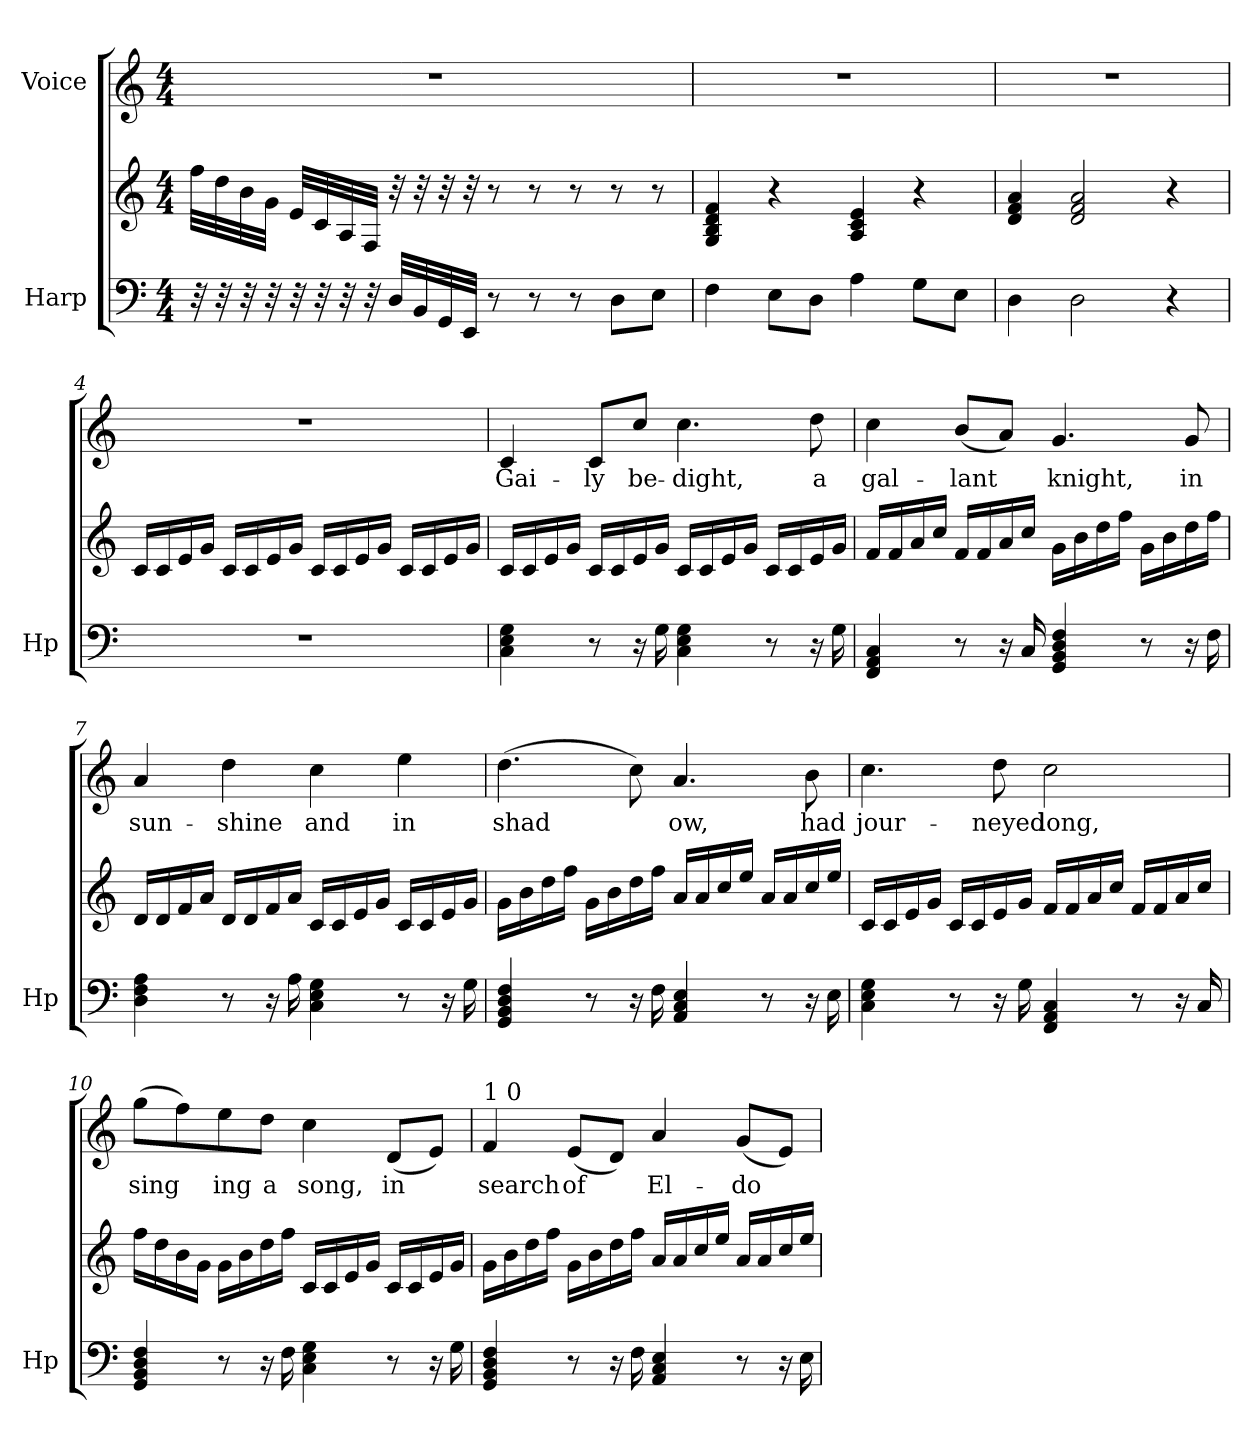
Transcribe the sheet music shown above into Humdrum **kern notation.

**kern	**kern	**kern	**text
*part2	*part2	*part1	*part1
*staff3	*staff2	*staff1	*staff1
*I"Harp	*	*I"Voice	*
*I'Hp	*	*	*
*clefF4	*clefG2	*clefG2	*
*k[]	*k[]	*k[]	*
*C:	*C:	*C:	*
*M4/4	*M4/4	*M4/4	*
*MM60	*MM60	*MM60	*
=1	=1	=1	=1
32rC	32ff\LLL	1r	.
32rC	32dd\	.	.
32rC	32b\	.	.
32rC	32g\JJJ	.	.
32rC	32e/LLL	.	.
32rC	32c/	.	.
32rC	32A/	.	.
32rC	32F/JJJ	.	.
32D/LLL	32ra	.	.
32BB/	32ra	.	.
32GG/	32ra	.	.
32EE/JJJ	32ra	.	.
8r	8r	.	.
8r	8r	.	.
8r	8r	.	.
8D\L	8r	.	.
8E\J	8r	.	.
=2	=2	=2	=2
4F\	4G/ 4B/ 4d/ 4f/	1r	.
8E\L	4r	.	.
8D\J	.	.	.
4A\	4A/ 4c/ 4e/	.	.
8G\L	4r	.	.
8E\J	.	.	.
=3	=3	=3	=3
4D\	4d/ 4f/ 4a/	1r	.
2D\	2d/ 2f/ 2a/	.	.
4r	4r	.	.
=4	=4	=4	=4
1r	16c/LL	1r	.
.	16c/	.	.
.	16e/	.	.
.	16g/JJ	.	.
.	16c/LL	.	.
.	16c/	.	.
.	16e/	.	.
.	16g/JJ	.	.
.	16c/LL	.	.
.	16c/	.	.
.	16e/	.	.
.	16g/JJ	.	.
.	16c/LL	.	.
.	16c/	.	.
.	16e/	.	.
.	16g/JJ	.	.
!!LO:LB:g=z
=5	=5	=5	=5
!	!	!	!LO:LY:b
4C\ 4E\ 4G\	16c/LL	4c/	Gai-
.	16c/	.	.
.	16e/	.	.
.	16g/JJ	.	.
!	!	!	!LO:LY:b
8r	16c/LL	8c/L	-ly
.	16c/	.	.
!	!	!	!LO:LY:b
16rC	16e/	8cc/J	be-
16G\	16g/JJ	.	.
!	!	!	!LO:LY:b
4C\ 4E\ 4G\	16c/LL	4.cc\	-dight,
.	16c/	.	.
.	16e/	.	.
.	16g/JJ	.	.
8r	16c/LL	.	.
.	16c/	.	.
!	!	!	!LO:LY:b
16rC	16e/	8dd\	a
16G\	16g/JJ	.	.
=6	=6	=6	=6
!	!	!	!LO:LY:b
4FF/ 4AA/ 4C/	16f/LL	4cc\	gal-
.	16f/	.	.
.	16a/	.	.
.	16cc/JJ	.	.
!	!	!	!LO:LY:b
8r	16f/LL	(<8b/L	-lant
.	16f/	.	.
16rC	16a/	8a/J)	.
16C/	16cc/JJ	.	.
!	!	!	!LO:LY:b
4GG/ 4BB/ 4D/ 4F/	16g\LL	4.g/	knight,
.	16b\	.	.
.	16dd\	.	.
.	16ff\JJ	.	.
8r	16g\LL	.	.
.	16b\	.	.
!	!	!	!LO:LY:b
16rC	16dd\	8g/	in
16F\	16ff\JJ	.	.
!!LO:LB:g=z
=7	=7	=7	=7
!	!	!	!LO:LY:b
4D\ 4F\ 4A\	16d/LL	4a/	sun-
.	16d/	.	.
.	16f/	.	.
.	16a/JJ	.	.
!	!	!	!LO:LY:b
8r	16d/LL	4dd\	-shine
.	16d/	.	.
16rC	16f/	.	.
16A\	16a/JJ	.	.
!	!	!	!LO:LY:b
4C\ 4E\ 4G\	16c/LL	4cc\	and
.	16c/	.	.
.	16e/	.	.
.	16g/JJ	.	.
!	!	!	!LO:LY:b
8r	16c/LL	4ee\	in
.	16c/	.	.
16rC	16e/	.	.
16G\	16g/JJ	.	.
=8	=8	=8	=8
!	!	!	!LO:LY:b
4GG/ 4BB/ 4D/ 4F/	16g\LL	(>4.dd\	shad
.	16b\	.	.
.	16dd\	.	.
.	16ff\JJ	.	.
8r	16g\LL	.	.
.	16b\	.	.
16rC	16dd\	8cc\)	.
16F\	16ff\JJ	.	.
!	!	!	!LO:LY:b
4AA/ 4C/ 4E/	16a/LL	4.a/	ow,
.	16a/	.	.
.	16cc/	.	.
.	16ee/JJ	.	.
8r	16a/LL	.	.
.	16a/	.	.
!	!	!	!LO:LY:b
16rC	16cc/	8b\	had
16E\	16ee/JJ	.	.
!!LO:PB:g=z
=9	=9	=9	=9
!	!	!	!LO:LY:b
4C\ 4E\ 4G\	16c/LL	4.cc\	jour-
.	16c/	.	.
.	16e/	.	.
.	16g/JJ	.	.
8r	16c/LL	.	.
.	16c/	.	.
!	!	!	!LO:LY:b
16rC	16e/	8dd\	-neyed
16G\	16g/JJ	.	.
!	!	!	!LO:LY:b
4FF/ 4AA/ 4C/	16f/LL	2cc\	long,
.	16f/	.	.
.	16a/	.	.
.	16cc/JJ	.	.
8r	16f/LL	.	.
.	16f/	.	.
16rC	16a/	.	.
16C/	16cc/JJ	.	.
=10	=10	=10	=10
!	!	!	!LO:LY:b
4GG/ 4BB/ 4D/ 4F/	16ff\LL	(>8gg\L	sing
.	16dd\	.	.
.	16b\	8ff\)	.
.	16g\JJ	.	.
!	!	!	!LO:LY:b
8r	16g\LL	8ee\	ing
.	16b\	.	.
!	!	!	!LO:LY:b
16rC	16dd\	8dd\J	a
16F\	16ff\JJ	.	.
!	!	!	!LO:LY:b
4C\ 4E\ 4G\	16c/LL	4cc\	song,
.	16c/	.	.
.	16e/	.	.
.	16g/JJ	.	.
!	!	!	!LO:LY:b
8r	16c/LL	(<8d/L	in
.	16c/	.	.
16rC	16e/	8e/J)	.
16G\	16g/JJ	.	.
!!LO:LB:g=z
=11	=11	=11	=11
!	!	!LO:TX:a:t=1 0	!
!	!	!	!LO:LY:b
4GG/ 4BB/ 4D/ 4F/	16g\LL	4f/	search
.	16b\	.	.
.	16dd\	.	.
.	16ff\JJ	.	.
!	!	!	!LO:LY:b
8r	16g\LL	(<8e/L	of
.	16b\	.	.
16rC	16dd\	8d/J)	.
16F\	16ff\JJ	.	.
!	!	!	!LO:LY:b
4AA/ 4C/ 4E/	16a/LL	4a/	El-
.	16a/	.	.
.	16cc/	.	.
.	16ee/JJ	.	.
!	!	!	!LO:LY:b
8r	16a/LL	(<8g/L	-do
.	16a/	.	.
16rC	16cc/	8e/J)	.
16E\	16ee/JJ	.	.
=	=	=	=
*-	*-	*-	*-
